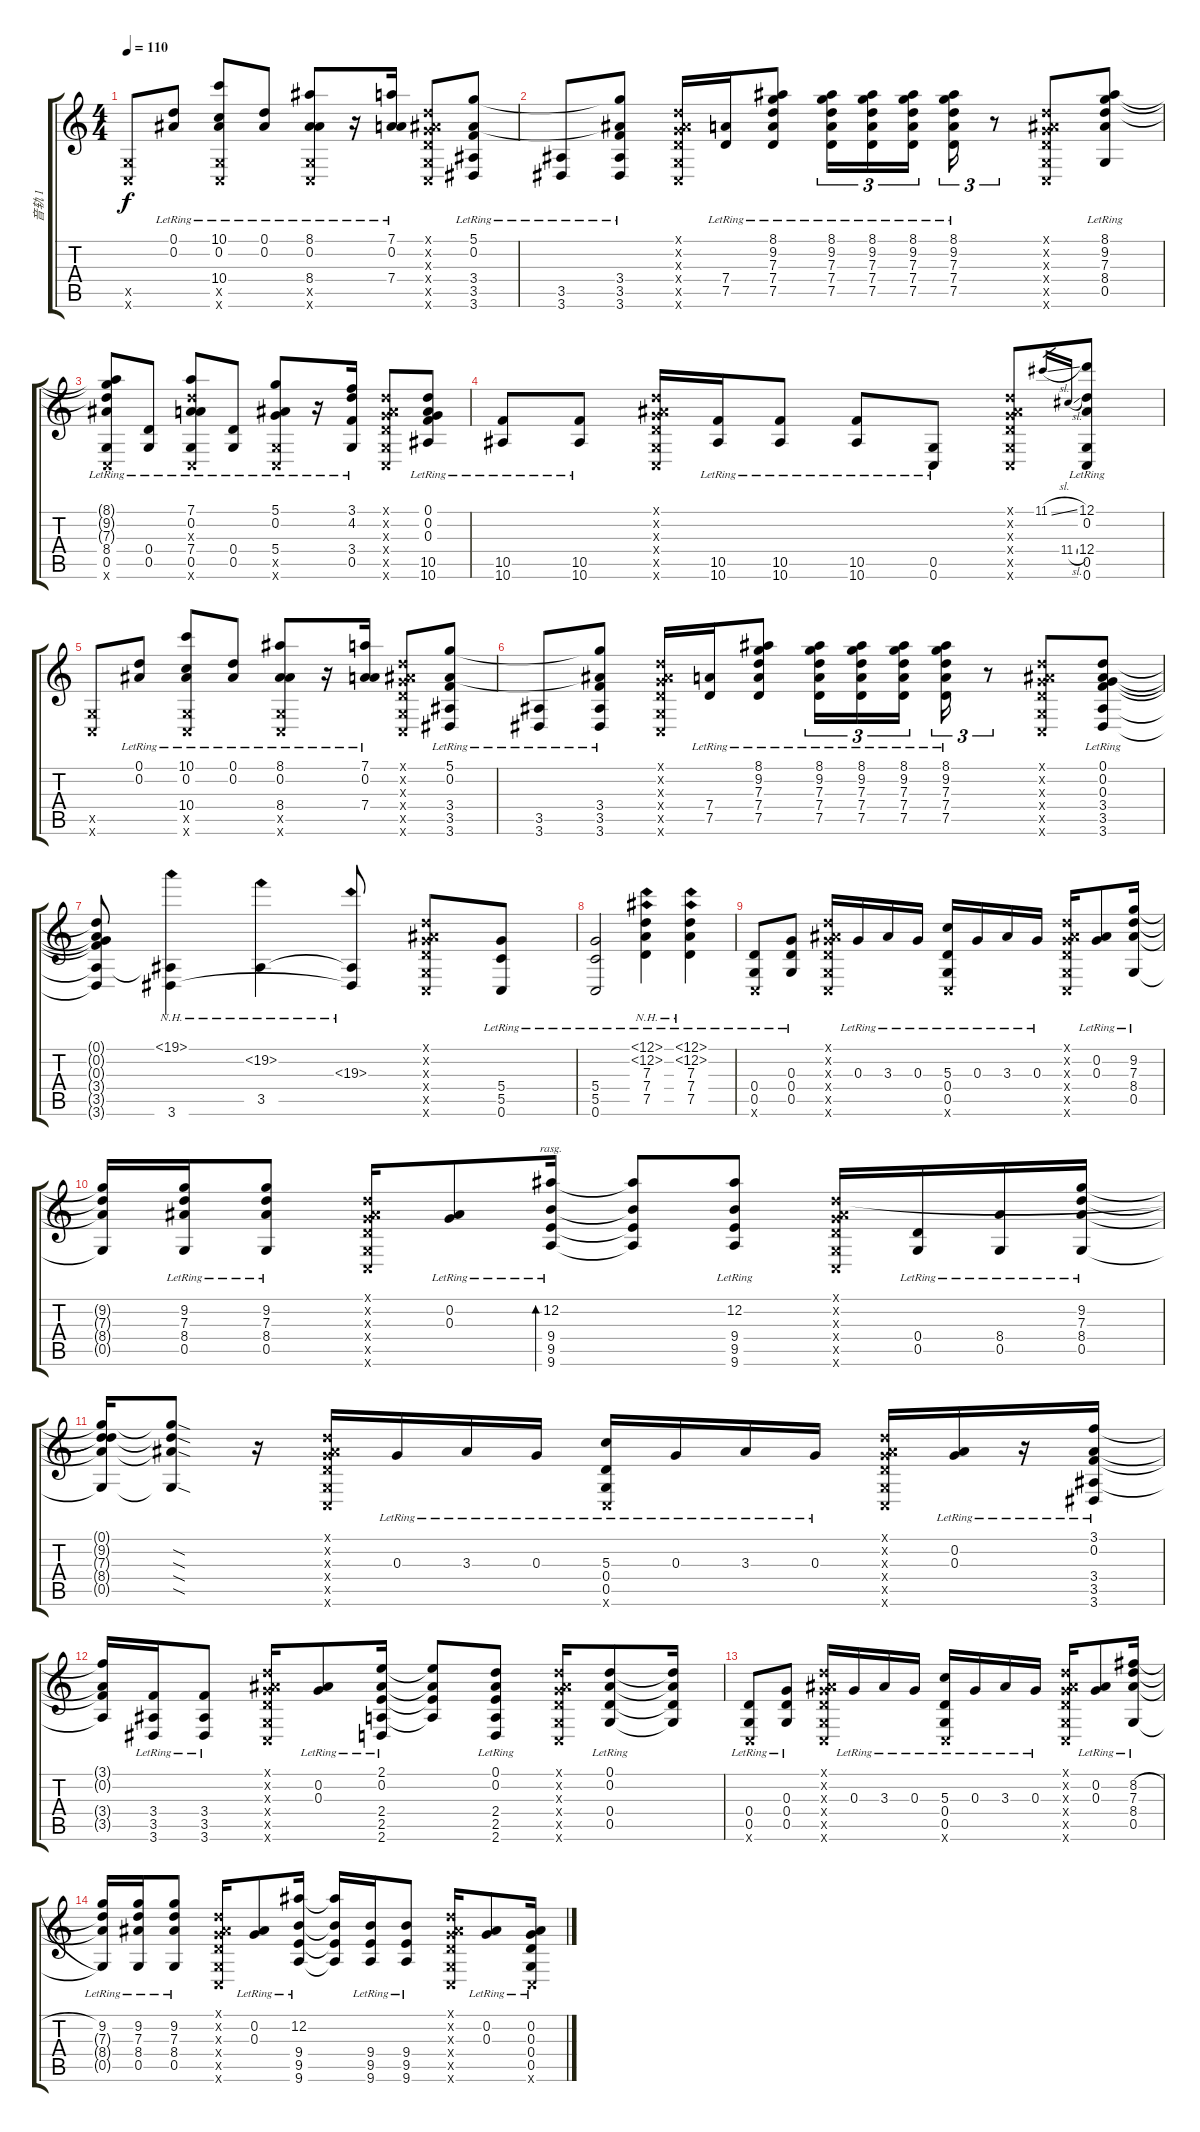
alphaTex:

\track ("音轨 1" "音轨 1") {instrument acousticguitarsteel}
\staff {score tabs}
\tuning (D4 Bb3 G3 D3 G2 C2) {hide}
\ts (4 4)
\tempo 110
\clef g2
\ks c
(0.5{x} 0.6{x}).8{dy f} (0.1{lr} 0.2{lr}).8 (10.1{lr} 0.2{lr} 10.4{lr} 0.5{x} 0.6{x}).8 (0.1{lr} 0.2{lr}).8 (8.1{lr} 0.2{lr} 8.4{lr} 0.5{x} 0.6{x}).8 r.16 (7.1{lr} 0.2{lr} 7.4{lr}).16 (0.1{x} 0.2{x} 0.3{x} 0.4{x} 0.5{x} 0.6{x}).8 (5.1{lr} 0.2{lr} 3.4{lr} 3.5{lr} 3.6{lr}).8 |
(3.5{lr} 3.6{lr}).8 (5.1{t} 0.2{t} 3.4{lr} 3.5{lr} 3.6{lr}).8 (0.1{x} 0.2{x} 0.3{x} 0.4{x} 0.5{x} 0.6{x}).16 (7.4{lr} 7.5{lr}).16 (8.1{lr} 9.2{lr} 7.3{lr} 7.4{lr} 7.5{lr}).8 (8.1{lr} 9.2{lr} 7.3{lr} 7.4{lr} 7.5{lr}).16{tu (3 2)} (8.1{lr} 9.2{lr} 7.3{lr} 7.4{lr} 7.5{lr}).16{tu (3 2)} (8.1{lr} 9.2{lr} 7.3{lr} 7.4{lr} 7.5{lr}).16{tu (3 2) beam splitsecondary} (8.1{lr} 9.2{lr} 7.3{lr} 7.4{lr} 7.5{lr}).16{tu (3 2)} r.8{tu (3 2)} (0.1{x} 0.2{x} 0.3{x} 0.4{x} 0.5{x} 0.6{x}).8 (8.1{lr} 9.2{lr} 7.3{lr} 8.4{lr} 0.5{lr}).8 |
(8.1{t} 9.2{t} 7.3{t} 8.4{lr} 0.5{lr} 0.6{x}).8 (0.4{lr} 0.5{lr}).8 (7.1{lr} 0.2{lr} 7.3{x} 7.4{lr} 0.5{lr} 0.6{x}).8 (0.4{lr} 0.5{lr}).8 (5.1{lr} 0.2{lr} 5.4{lr} 0.5{x} 0.6{x}).8 r.16 (3.1{lr} 4.2{lr} 3.4{lr} 0.5{lr}).16 (0.1{x} 0.2{x} 0.3{x} 0.4{x} 0.5{x} 0.6{x}).8 (0.1{lr} 0.2{lr} 0.3{lr} 10.5{lr} 10.6{lr}).8 |
(10.5{lr} 10.6{lr}).8 (10.5{lr} 10.6{lr}).8 (0.1{x} 0.2{x} 0.3{x} 0.4{x} 0.5{x} 0.6{x}).16 (10.5{lr} 10.6{lr}).16 (10.5{lr} 10.6{lr}).8 (10.5{lr} 10.6{lr}).8 (0.5{lr} 0.6{lr}).8 (0.1{x} 0.2{x} 0.3{x} 0.4{x} 0.5{x} 0.6{x}).8 11.1{sl}.16{gr} 11.4{sl}.16{gr} (12.1{lr} 0.2{lr} 12.4{lr} 0.5{lr} 0.6{lr}).8 |
(0.5{x} 0.6{x}).8 (0.1{lr} 0.2{lr}).8 (10.1{lr} 0.2{lr} 10.4{lr} 0.5{x} 0.6{x}).8 (0.1{lr} 0.2{lr}).8 (8.1{lr} 0.2{lr} 8.4{lr} 0.5{x} 0.6{x}).8 r.16 (7.1{lr} 0.2{lr} 7.4{lr}).16 (0.1{x} 0.2{x} 0.3{x} 0.4{x} 0.5{x} 0.6{x}).8 (5.1{lr} 0.2{lr} 3.4{lr} 3.5{lr} 3.6{lr}).8 |
(3.5{lr} 3.6{lr}).8 (5.1{t} 0.2{t} 3.4{lr} 3.5{lr} 3.6{lr}).8 (0.1{x} 0.2{x} 0.3{x} 0.4{x} 0.5{x} 0.6{x}).16 (7.4{lr} 7.5{lr}).16 (8.1{lr} 9.2{lr} 7.3{lr} 7.4{lr} 7.5{lr}).8 (8.1{lr} 9.2{lr} 7.3{lr} 7.4{lr} 7.5{lr}).16{tu (3 2)} (8.1{lr} 9.2{lr} 7.3{lr} 7.4{lr} 7.5{lr}).16{tu (3 2)} (8.1{lr} 9.2{lr} 7.3{lr} 7.4{lr} 7.5{lr}).16{tu (3 2) beam splitsecondary} (8.1{lr} 9.2{lr} 7.3{lr} 7.4{lr} 7.5{lr}).16{tu (3 2)} r.8{tu (3 2)} (0.1{x} 0.2{x} 0.3{x} 0.4{x} 0.5{x} 0.6{x}).8 (0.1{lr} 0.2{lr} 0.3{lr} 3.4{lr} 3.5{lr} 3.6).8 |
(0.1{t} 0.2{t} 0.3{t} 3.4{t} 3.5{t} 3.6{t}).8 (19.1{nh} 3.5{t} 3.6).4 (19.2{nh} 3.5).4 (19.3{nh} 3.5{t} 3.6{t}).8 (0.1{x} 0.2{x} 0.3{x} 0.4{x} 0.5{x} 0.6{x}).8 (5.4{lr} 5.5{lr} 0.6{lr}).8 |
(5.4{lr} 5.5{lr} 0.6{lr}).2 (12.1{nh lr} 12.2{nh lr} 7.3{lr} 7.4{lr} 7.5{lr}).4 (12.1{nh lr} 12.2{nh lr} 7.3{lr} 7.4{lr} 7.5{lr}).4 |
(0.4{lr} 0.5{lr} 0.6{x}).8 (0.3{lr} 0.4{lr} 0.5{lr}).8 (0.1{x} 0.2{x} 0.3{x} 0.4{x} 0.5{x} 0.6{x}).16 0.3{lr}.16 3.3{lr}.16 0.3{lr}.16 (5.3{lr} 0.4{lr} 0.5{lr} 0.6{x}).16 0.3{lr}.16 3.3{lr}.16 0.3{lr}.16 (0.1{x} 0.2{x} 0.3{x} 0.4{x} 0.5{x} 0.6{x}).16 (0.2{lr} 0.3{lr}).8 (9.2{lr} 7.3{lr} 8.4{lr} 0.5{lr}).16 |
(9.2{t} 7.3{t} 8.4{t} 0.5{t}).16 (9.2{lr} 7.3{lr} 8.4{lr} 0.5{lr}).16 (9.2{lr} 7.3{lr} 8.4{lr} 0.5{lr}).8 (0.1{x} 0.2{x} 0.3{x} 0.4{x} 0.5{x} 0.6{x}).16 (0.2{lr} 0.3{lr}).8 (12.2{lr} 9.4{lr} 9.5{lr} 9.6).16{bd 240 rasg ii} (12.2{t} 9.4{t} 9.5{t} 9.6{t}).8 (12.2{lr} 9.4{lr} 9.5{lr} 9.6).8 (0.1{x} 0.2{x} 0.3{x} 0.4{x} 0.5{x} 0.6{x}).16 (0.4{lr} 0.5{lr}).16 (8.4{lr} 0.5{lr}).16 (9.2{lr} 7.3{lr} 8.4{lr} 0.5{lr}).16 |
(0.1{t} 9.2{t} 7.3{t} 8.4{t} 0.5{t}).16 (9.2{sod t} 7.3{sod t} 8.4{sod t} 0.5{sod t}).8 r.16 (0.1{x} 0.2{x} 0.3{x} 0.4{x} 0.5{x} 0.6{x}).16 0.3{lr}.16 3.3{lr}.16 0.3{lr}.16 (5.3{lr} 0.4{lr} 0.5{lr} 0.6{x}).16 0.3{lr}.16 3.3{lr}.16 0.3{lr}.16 (0.1{x} 0.2{x} 0.3{x} 0.4{x} 0.5{x} 0.6{x}).16 (0.2{lr} 0.3{lr}).16 r.16 (3.1{lr} 0.2{lr} 3.4{lr} 3.5{lr} 3.6).16 |
(3.1{t} 0.2{t} 3.4{t} 3.5{t}).16 (3.4{lr} 3.5{lr} 3.6).16 (3.4{lr} 3.5{lr} 3.6).8 (0.1{x} 0.2{x} 0.3{x} 0.4{x} 0.5{x} 0.6{x}).16 (0.2{lr} 0.3{lr}).8 (2.1{lr} 0.2{lr} 2.4{lr} 2.5{lr} 2.6).16 (2.1{t} 0.2{t} 2.4{t} 2.5{t}).8 (0.1{lr} 0.2{lr} 2.4{lr} 2.5{lr} 2.6).8 (0.1{x} 0.2{x} 0.3{x} 0.4{x} 0.5{x} 0.6{x}).16 (0.1{lr} 0.2{lr} 0.4{lr} 0.5{lr}).8 (0.1{t} 0.2{t} 0.4{t} 0.5{t}).16 |
(0.4{lr} 0.5{lr} 0.6{x}).8 (0.3{lr} 0.4{lr} 0.5{lr}).8 (0.1{x} 0.2{x} 0.3{x} 0.4{x} 0.5{x} 0.6{x}).16 0.3{lr}.16 3.3{lr}.16 0.3{lr}.16 (5.3{lr} 0.4{lr} 0.5{lr} 0.6{x}).16 0.3{lr}.16 3.3{lr}.16 0.3{lr}.16 (0.1{x} 0.2{x} 0.3{x} 0.4{x} 0.5{x} 0.6{x}).16 (0.2{lr} 0.3{lr}).8 (8.2{h lr} 7.3{lr} 8.4{lr} 0.5{lr}).16 |
(9.2{lr} 7.3{t} 8.4{t} 0.5{t}).16 (9.2{lr} 7.3{lr} 8.4{lr} 0.5{lr}).16 (9.2{lr} 7.3{lr} 8.4{lr} 0.5{lr}).8 (0.1{x} 0.2{x} 0.3{x} 0.4{x} 0.5{x} 0.6{x}).16 (0.2{lr} 0.3{lr}).8 (12.2{lr} 9.4{lr} 9.5{lr} 9.6{lr}).16 (12.2{t} 9.4{t} 9.5{t} 9.6{t}).16 (9.4{lr} 9.5{lr} 9.6{lr}).16 (9.4{lr} 9.5{lr} 9.6{lr}).8 (0.1{x} 0.2{x} 0.3{x} 0.4{x} 0.5{x} 0.6{x}).16 (0.2{lr} 0.3{lr}).8 (0.2 0.3 0.4{lr} 0.5{lr} 0.6{x}).16
